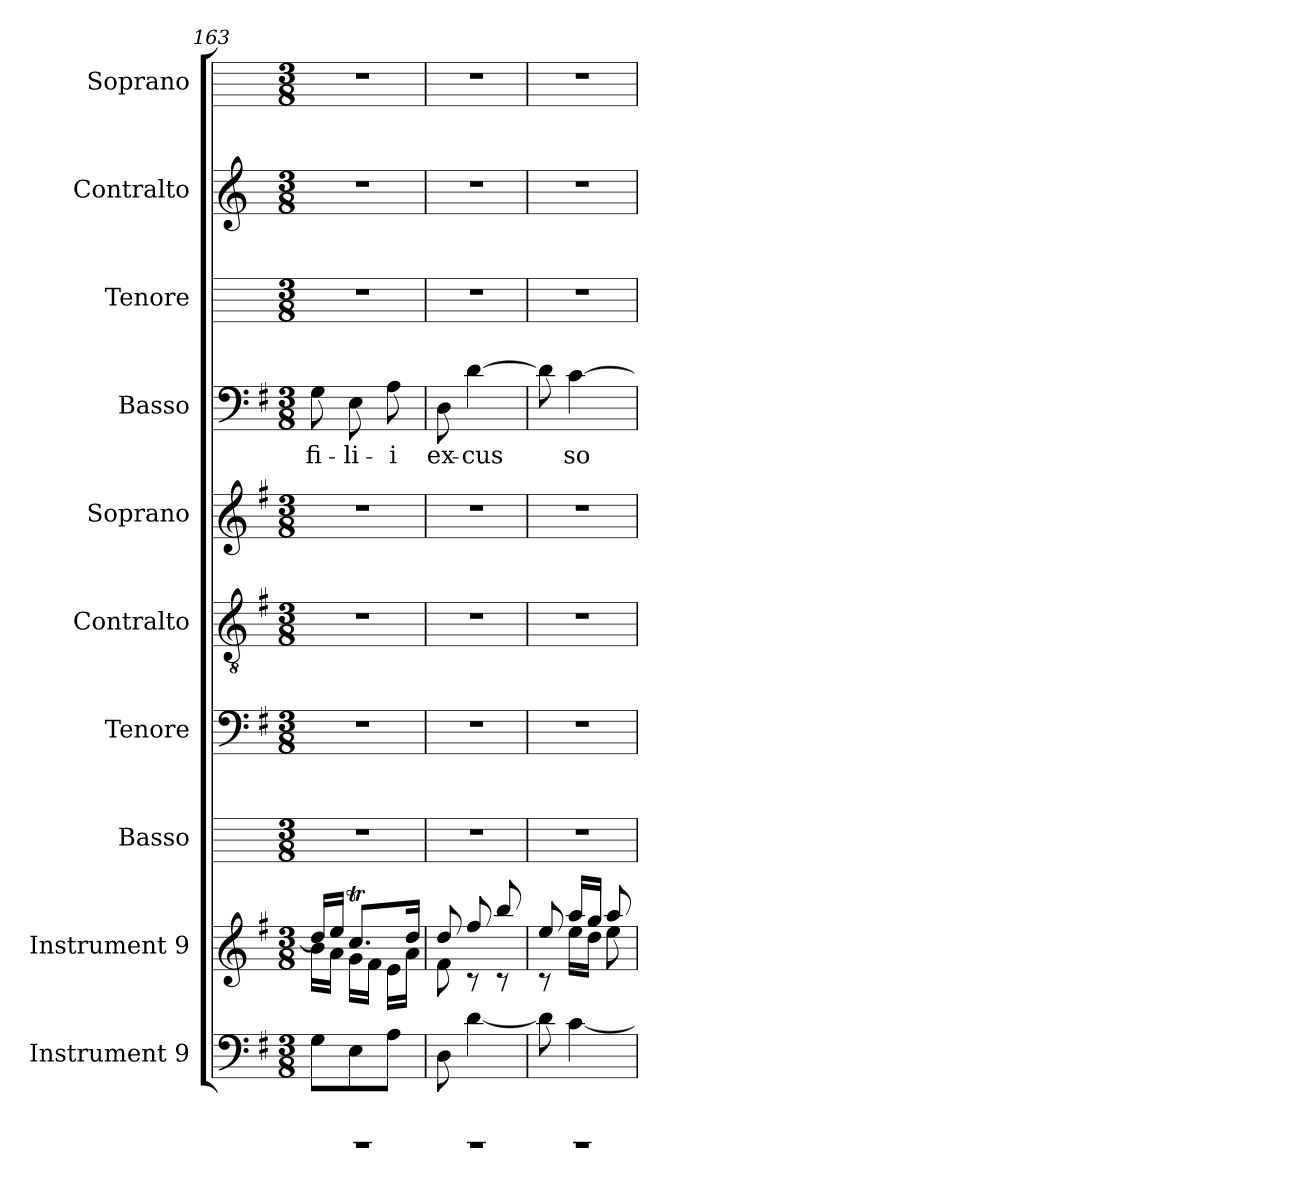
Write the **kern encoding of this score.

**kern	**kern	**kern	**kern	**kern	**kern	**kern	**text	**kern	**kern	**kern
*part10	*part9	*part8	*part7	*part6	*part5	*part4	*part4	*part3	*part2	*part1
*staff10	*staff9	*staff8	*staff7	*staff6	*staff5	*staff4	*staff4	*staff3	*staff2	*staff1
*I"Instrument 9	*I"Instrument 9	*I"Basso	*I"Tenore	*I"Contralto	*I"Soprano	*I"Basso	*	*I"Tenore	*I"Contralto	*I"Soprano
*	*	*	*	*	*	*I'Basso	*	*	*I'Contralto	*
*clefF4	*clefG2	*	*clefF4	*clefGv2	*clefG2	*clefF4	*	*	*clefG2	*
*k[f#]	*k[f#]	*k[]	*k[f#]	*k[f#]	*k[f#]	*k[f#]	*	*k[]	*k[]	*k[]
*G:	*G:	*C:	*G:	*G:	*G:	*G:	*	*C:	*C:	*C:
*M3/8	*M3/8	*M3/8	*M3/8	*M3/8	*M3/8	*M3/8	*	*M3/8	*M3/8	*M3/8
=163	=163	=163	=163	=163	=163	=163	=163	=163	=163	=163
*^	*^	*	*	*	*	*	*	*	*	*
!	!	!	!	!	!	!	!	!	!LO:LY:b:cj	!	!	!
4.rCCC	8G\L	16dd/L]	16b\L	4.r	4.r	4.r	4.r	8G\	fi-	4.r	4.r	4.r
.	.	16ee/J	16a\J	.	.	.	.	.	.	.	.	.
!	!	!	!	!	!	!	!	!	!LO:LY:b:cj	!	!	!
.	8E\	8.ccT/L	16g\L	.	.	.	.	8E\	-li-	.	.	.
.	.	.	16f#\J	.	.	.	.	.	.	.	.	.
!	!	!	!	!	!	!	!	!	!LO:LY:b:cj	!	!	!
.	8A\J	.	16e\L	.	.	.	.	8A\	-i	.	.	.
.	.	16dd/J	16a\J	.	.	.	.	.	.	.	.	.
=164	=164	=164	=164	=164	=164	=164	=164	=164	=164	=164	=164	=164
!	!	!	!	!	!	!	!	!	!LO:LY:b:cj	!	!	!
4.rCCC	8D\	8dd/	8f#\	4.r	4.r	4.r	4.r	8D\	ex-	4.r	4.r	4.r
!	!	!	!	!	!	!	!	!	!LO:LY:b:cj	!	!	!
.	[>4d\	8ff#/	8rB	.	.	.	.	[>4d\	-cus-	.	.	.
.	.	8bb/	8rB	.	.	.	.	.	.	.	.	.
=165	=165	=165	=165	=165	=165	=165	=165	=165	=165	=165	=165	=165
!	!	!	!	!	!	!	!	!	!LO:LY:b:cj	!	!	!
4.rCCC	8d\]	8ee/	8rB	4.r	4.r	4.r	4.r	8d\]	--	4.r	4.r	4.r
!	!	!	!	!	!	!	!	!	!LO:LY:b:cj	!	!	!
.	[>4c\	16aa/L	16ee\L	.	.	.	.	[>4c\	-so-	.	.	.
.	.	16gg/J	16dd\J	.	.	.	.	.	.	.	.	.
.	.	8aa/	8ee\	.	.	.	.	.	.	.	.	.
*v	*v	*	*	*	*	*	*	*	*	*	*	*
*	*v	*v	*	*	*	*	*	*	*	*	*
=	=	=	=	=	=	=	=	=	=	=
*-	*-	*-	*-	*-	*-	*-	*-	*-	*-	*-
